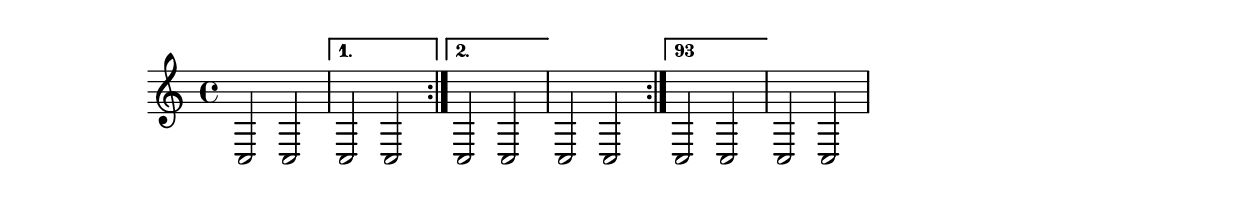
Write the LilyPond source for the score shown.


\version "1.3.146"


\score { \notes {
% First a normal looking repeat:
 c2 c
    \property Score.repeatCommands = #'((volta "1."))
 c c
    \property Score.repeatCommands = #'((volta #f) end-repeat (volta "2."))
 c c
    \property Score.repeatCommands = #'((volta #f))
% Then a more strange one:
 c c
    \property Score.repeatCommands = #'((volta "93") end-repeat)
 c c
    \property Score.repeatCommands = #'((volta #f))
 c c
}
}
